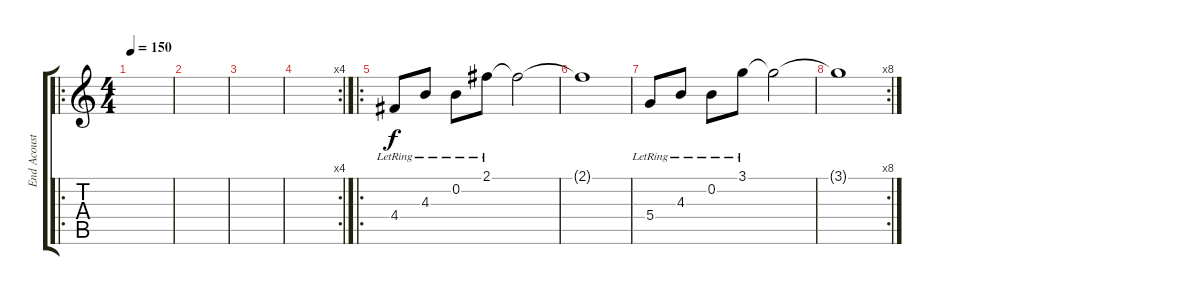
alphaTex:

\track ("End Acoustic" "End Acoust") {instrument acousticguitarsteel}
\staff {score tabs}
\tuning (E4 B3 G3 D3 A2 E2) {hide}
\ro
\ts (4 4)
\tempo 150
\clef g2
\ks c
|
|
|
\rc 4
|
\ro
4.4{lr}.8 4.3{lr}.8 0.2{lr}.8 2.1{lr}.8 2.1{t}.2 |
2.1{t}.1 |
5.4{lr}.8 4.3{lr}.8 0.2{lr}.8 3.1{lr}.8 3.1{t}.2 |
\rc 8
3.1{t}.1
